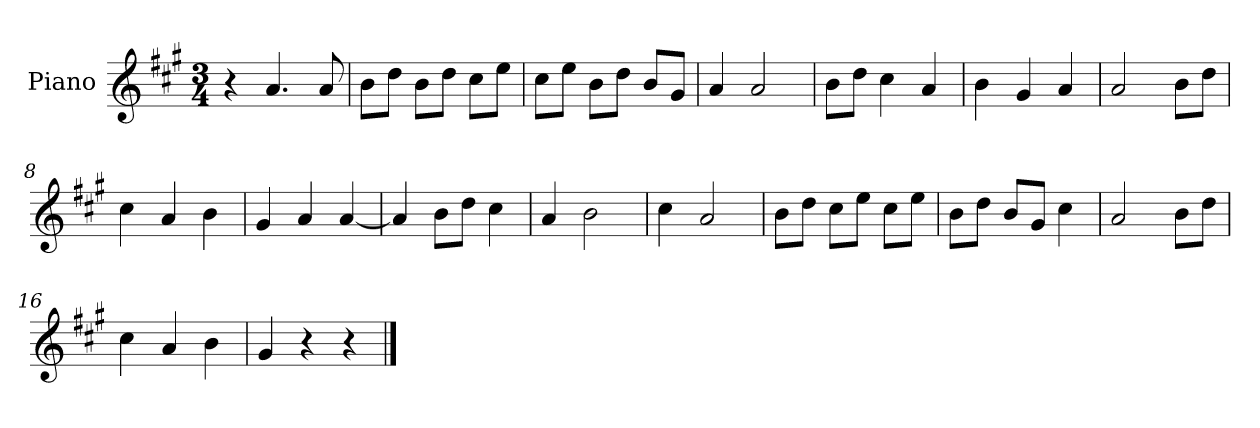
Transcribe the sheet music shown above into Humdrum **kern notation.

**kern
*part1
*staff1
*I"Piano
*I'P-no
*clefG2
*k[f#c#g#]
*M3/4
*MM180
=1
4r
4.a/
8a/
=2
8b\L
8dd\J
8b\L
8dd\J
8cc#\L
8ee\J
=3
8cc#\L
8ee\J
8b\L
8dd\J
8b/L
8g#/J
=4
4a/
2a/
=5
8b\L
8dd\J
4cc#\
4a/
=6
4b\
4g#/
4a/
=7
2a/
8b\L
8dd\J
=8
4cc#\
4a/
4b\
=9
4g#/
4a/
[4a/
!!LO:LB:g=z
=10
4a/]
8b\L
8dd\J
4cc#\
=11
4a/
2b\
=12
4cc#\
2a/
=13
8b\L
8dd\J
8cc#\L
8ee\J
8cc#\L
8ee\J
=14
8b\L
8dd\J
8b/L
8g#/J
4cc#\
=15
2a/
8b\L
8dd\J
=16
4cc#\
4a/
4b\
=17
4g#/
4r
4r
==
*-
